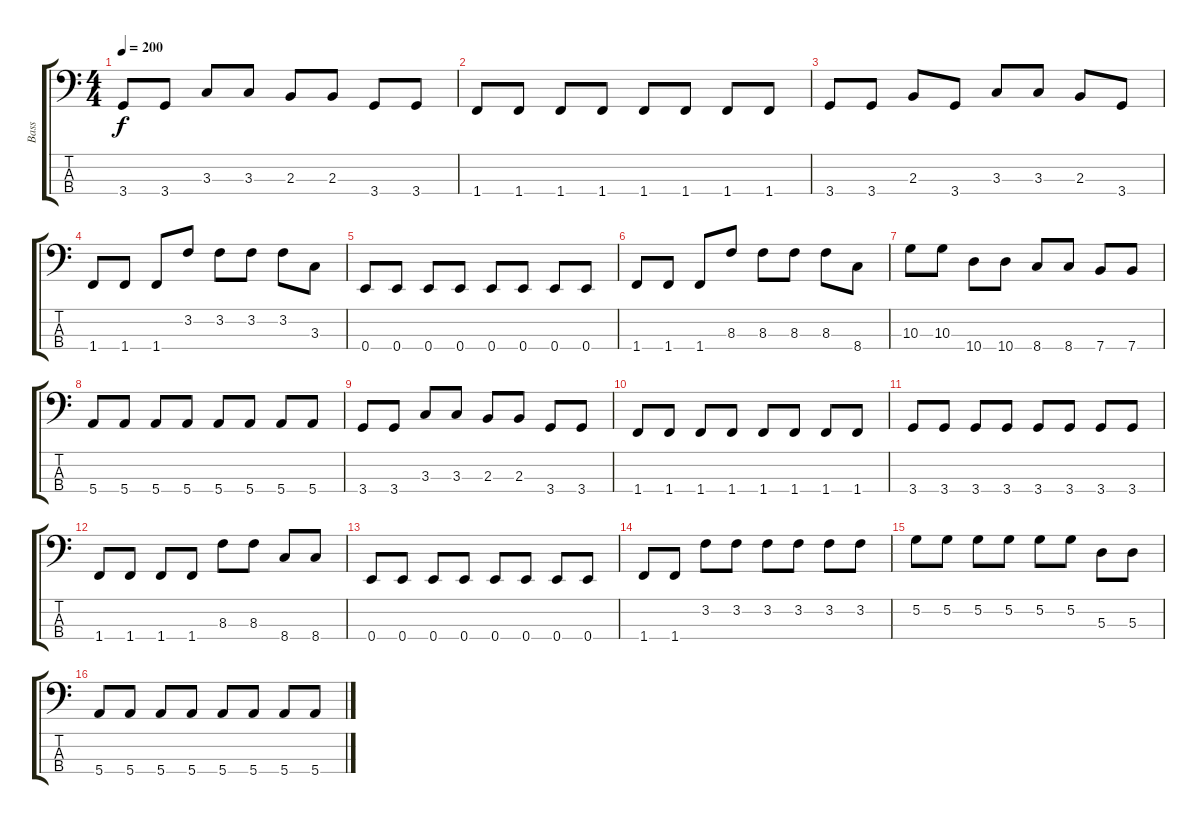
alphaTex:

\track ("Bass" "Bass") {instrument electricbassfinger}
\staff {score tabs}
\tuning (G2 D2 A1 E1) {hide}
\ts (4 4)
\tempo 200
\clef f4
\ks c
3.4.8{dy f} 3.4.8 3.3.8 3.3.8 2.3.8 2.3.8 3.4.8 3.4.8 |
1.4.8 1.4.8 1.4.8 1.4.8 1.4.8 1.4.8 1.4.8 1.4.8 |
3.4.8 3.4.8 2.3.8 3.4.8 3.3.8 3.3.8 2.3.8 3.4.8 |
1.4.8 1.4.8 1.4.8 3.2.8 3.2.8 3.2.8 3.2.8 3.3.8 |
0.4.8 0.4.8 0.4.8 0.4.8 0.4.8 0.4.8 0.4.8 0.4.8 |
1.4.8 1.4.8 1.4.8 8.3.8 8.3.8 8.3.8 8.3.8 8.4.8 |
10.3.8 10.3.8 10.4.8 10.4.8 8.4.8 8.4.8 7.4.8 7.4.8 |
5.4.8 5.4.8 5.4.8 5.4.8 5.4.8 5.4.8 5.4.8 5.4.8 |
3.4.8 3.4.8 3.3.8 3.3.8 2.3.8 2.3.8 3.4.8 3.4.8 |
1.4.8 1.4.8 1.4.8 1.4.8 1.4.8 1.4.8 1.4.8 1.4.8 |
3.4.8 3.4.8 3.4.8 3.4.8 3.4.8 3.4.8 3.4.8 3.4.8 |
1.4.8 1.4.8 1.4.8 1.4.8 8.3.8 8.3.8 8.4.8 8.4.8 |
0.4.8 0.4.8 0.4.8 0.4.8 0.4.8 0.4.8 0.4.8 0.4.8 |
1.4.8 1.4.8 3.2.8 3.2.8 3.2.8 3.2.8 3.2.8 3.2.8 |
5.2.8 5.2.8 5.2.8 5.2.8 5.2.8 5.2.8 5.3.8 5.3.8 |
5.4.8 5.4.8 5.4.8 5.4.8 5.4.8 5.4.8 5.4.8 5.4.8
